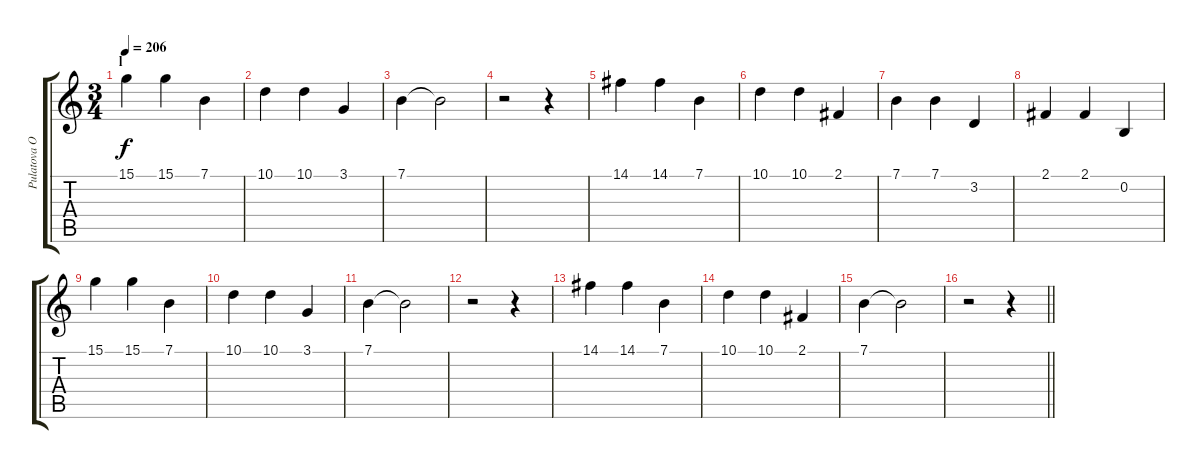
\track ("Pulatova O (RH)" "Pulatova O") {instrument acousticgrandpiano}
\staff {score tabs}
\tuning (E4 B3 G3 D3 A2 E2) {hide}
\ts (3 4)
\section ("" "l")
\tempo 206
\clef g2
\ks c
15.1.4{dy f} 15.1.4 7.1.4 |
10.1.4 10.1.4 3.1.4 |
7.1.4 7.1{t}.2 |
r.2 r.4 |
14.1.4 14.1.4 7.1.4 |
10.1.4 10.1.4 2.1.4 |
7.1.4 7.1.4 3.2.4 |
2.1.4 2.1.4 0.2.4 |
15.1.4 15.1.4 7.1.4 |
10.1.4 10.1.4 3.1.4 |
7.1.4 7.1{t}.2 |
r.2 r.4 |
14.1.4 14.1.4 7.1.4 |
10.1.4 10.1.4 2.1.4 |
7.1.4 7.1{t}.2 |
\barLineRight lightlight
r.2 r.4
